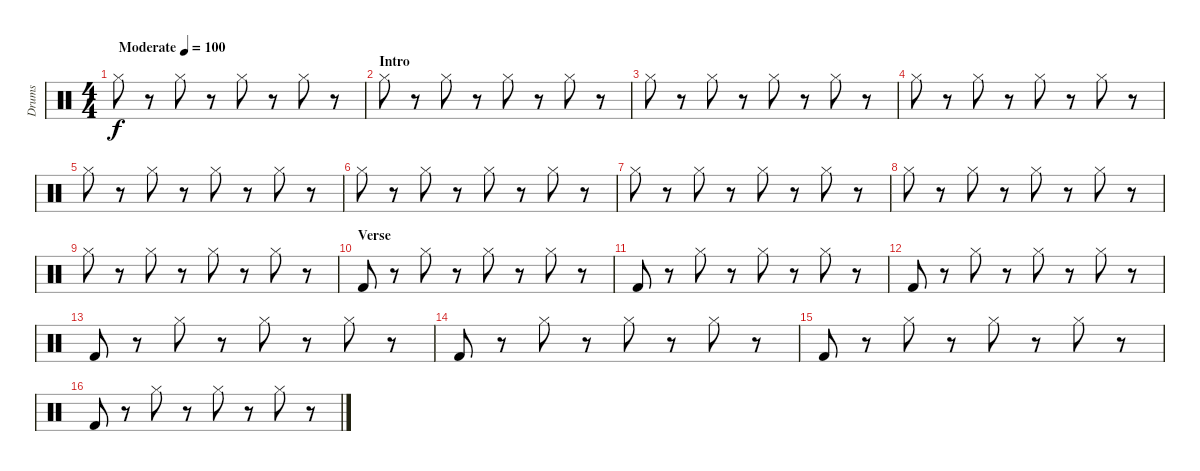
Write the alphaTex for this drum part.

\track ("Drums" "Drums") {instrument percussion}
\staff {score}
\articulation defaults
\ts (4 4)
\tempo (100 "Moderate")
\clef neutral
\ks c "Hi-Hat (closed)".8{dy f}
r.8 "Hi-Hat (closed)".8 r.8 "Hi-Hat (closed)".8 r.8 "Hi-Hat (closed)".8 r.8 |
\section ("" "Intro")
"Hi-Hat (closed)".8 r.8 "Hi-Hat (closed)".8 r.8 "Hi-Hat (closed)".8 r.8 "Hi-Hat (closed)".8 r.8 |
"Hi-Hat (closed)".8 r.8 "Hi-Hat (closed)".8 r.8 "Hi-Hat (closed)".8 r.8 "Hi-Hat (closed)".8 r.8 |
"Hi-Hat (closed)".8 r.8 "Hi-Hat (closed)".8 r.8 "Hi-Hat (closed)".8 r.8 "Hi-Hat (closed)".8 r.8 |
"Hi-Hat (closed)".8 r.8 "Hi-Hat (closed)".8 r.8 "Hi-Hat (closed)".8 r.8 "Hi-Hat (closed)".8 r.8 |
"Hi-Hat (closed)".8 r.8 "Hi-Hat (closed)".8 r.8 "Hi-Hat (closed)".8 r.8 "Hi-Hat (closed)".8 r.8 |
"Hi-Hat (closed)".8 r.8 "Hi-Hat (closed)".8 r.8 "Hi-Hat (closed)".8 r.8 "Hi-Hat (closed)".8 r.8 |
"Hi-Hat (closed)".8 r.8 "Hi-Hat (closed)".8 r.8 "Hi-Hat (closed)".8 r.8 "Hi-Hat (closed)".8 r.8 |
"Hi-Hat (closed)".8 r.8 "Hi-Hat (closed)".8 r.8 "Hi-Hat (closed)".8 r.8 "Hi-Hat (closed)".8 r.8 |
\section ("" "Verse")
"Kick (hit) 2".8 r.8 "Hi-Hat (closed)".8 r.8 "Hi-Hat (closed)".8 r.8 "Hi-Hat (closed)".8 r.8 |
"Kick (hit) 2".8 r.8 "Hi-Hat (closed)".8 r.8 "Hi-Hat (closed)".8 r.8 "Hi-Hat (closed)".8 r.8 |
"Kick (hit) 2".8 r.8 "Hi-Hat (closed)".8 r.8 "Hi-Hat (closed)".8 r.8 "Hi-Hat (closed)".8 r.8 |
"Kick (hit) 2".8 r.8 "Hi-Hat (closed)".8 r.8 "Hi-Hat (closed)".8 r.8 "Hi-Hat (closed)".8 r.8 |
"Kick (hit) 2".8 r.8 "Hi-Hat (closed)".8 r.8 "Hi-Hat (closed)".8 r.8 "Hi-Hat (closed)".8 r.8 |
"Kick (hit) 2".8 r.8 "Hi-Hat (closed)".8 r.8 "Hi-Hat (closed)".8 r.8 "Hi-Hat (closed)".8 r.8 |
"Kick (hit) 2".8 r.8 "Hi-Hat (closed)".8 r.8 "Hi-Hat (closed)".8 r.8 "Hi-Hat (closed)".8 r.8
